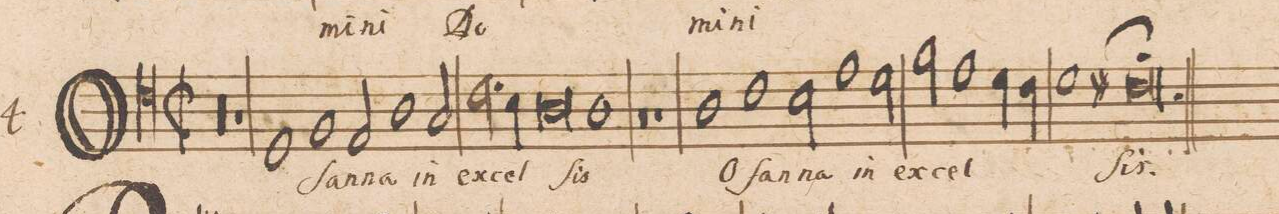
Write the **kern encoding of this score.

**kern	**text
*I"ALTVS.	*
*clefC4	*
*k[]	*
*met(C|)	*
*M2/1	*
00r	.
=35-	=35-
=36-	=36-
1r	.
1D	O-
=37-	=37-
1F	-ſan-
2E/	-na
1A	in
=38-	=38-
2G/	.
2.cny\	ex-
4B\	-cel-
=39-	=39-
0A	.
=40-	=40-
1A	-ſis
0r	.
=41-	=41-
1r	.
=42-	=42-
1A	O-
1c	-ſan-
=43-	=43-
2B\	-na
1e	in
2d\	ex-
=44-	=44-
2f\	-cel-
1e	.
4d\	.
4c\	.
=45-	=45-
1d	.
1c#Xl;	-ſis.
==	==
*-	*-
